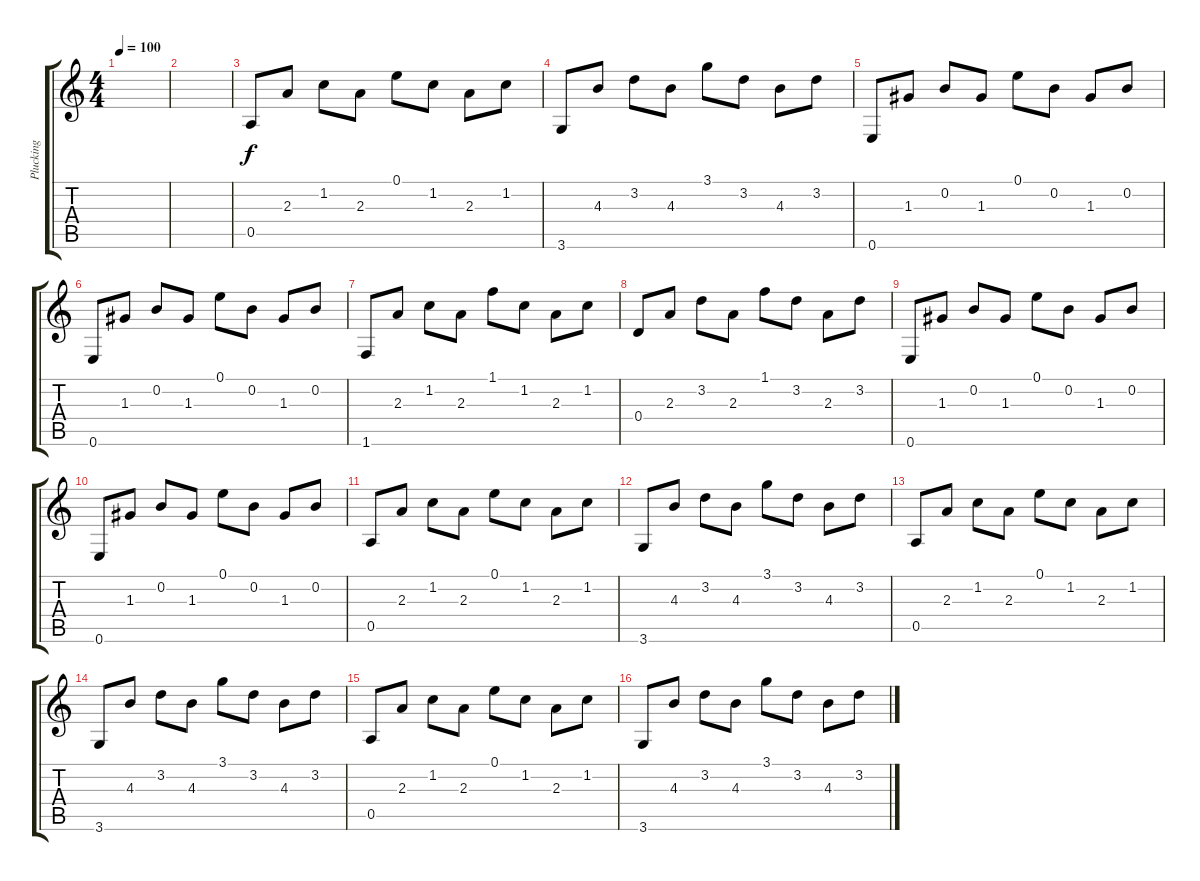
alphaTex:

\track ("Plucking" "Plucking") {instrument acousticguitarnylon}
\staff {score tabs}
\tuning (E4 B3 G3 D3 A2 E2) {hide}
\ts (4 4)
\tempo 100
\clef g2
\ks c
|
|
0.5.8 2.3.8 1.2.8 2.3.8 0.1.8 1.2.8 2.3.8 1.2.8 |
3.6.8 4.3.8 3.2.8 4.3.8 3.1.8 3.2.8 4.3.8 3.2.8 |
0.6.8 1.3.8 0.2.8 1.3.8 0.1.8 0.2.8 1.3.8 0.2.8 |
0.6.8 1.3.8 0.2.8 1.3.8 0.1.8 0.2.8 1.3.8 0.2.8 |
1.6.8 2.3.8 1.2.8 2.3.8 1.1.8 1.2.8 2.3.8 1.2.8 |
0.4.8 2.3.8 3.2.8 2.3.8 1.1.8 3.2.8 2.3.8 3.2.8 |
0.6.8 1.3.8 0.2.8 1.3.8 0.1.8 0.2.8 1.3.8 0.2.8 |
0.6.8 1.3.8 0.2.8 1.3.8 0.1.8 0.2.8 1.3.8 0.2.8 |
0.5.8 2.3.8 1.2.8 2.3.8 0.1.8 1.2.8 2.3.8 1.2.8 |
3.6.8 4.3.8 3.2.8 4.3.8 3.1.8 3.2.8 4.3.8 3.2.8 |
0.5.8 2.3.8 1.2.8 2.3.8 0.1.8 1.2.8 2.3.8 1.2.8 |
3.6.8 4.3.8 3.2.8 4.3.8 3.1.8 3.2.8 4.3.8 3.2.8 |
0.5.8 2.3.8 1.2.8 2.3.8 0.1.8 1.2.8 2.3.8 1.2.8 |
3.6.8 4.3.8 3.2.8 4.3.8 3.1.8 3.2.8 4.3.8 3.2.8
